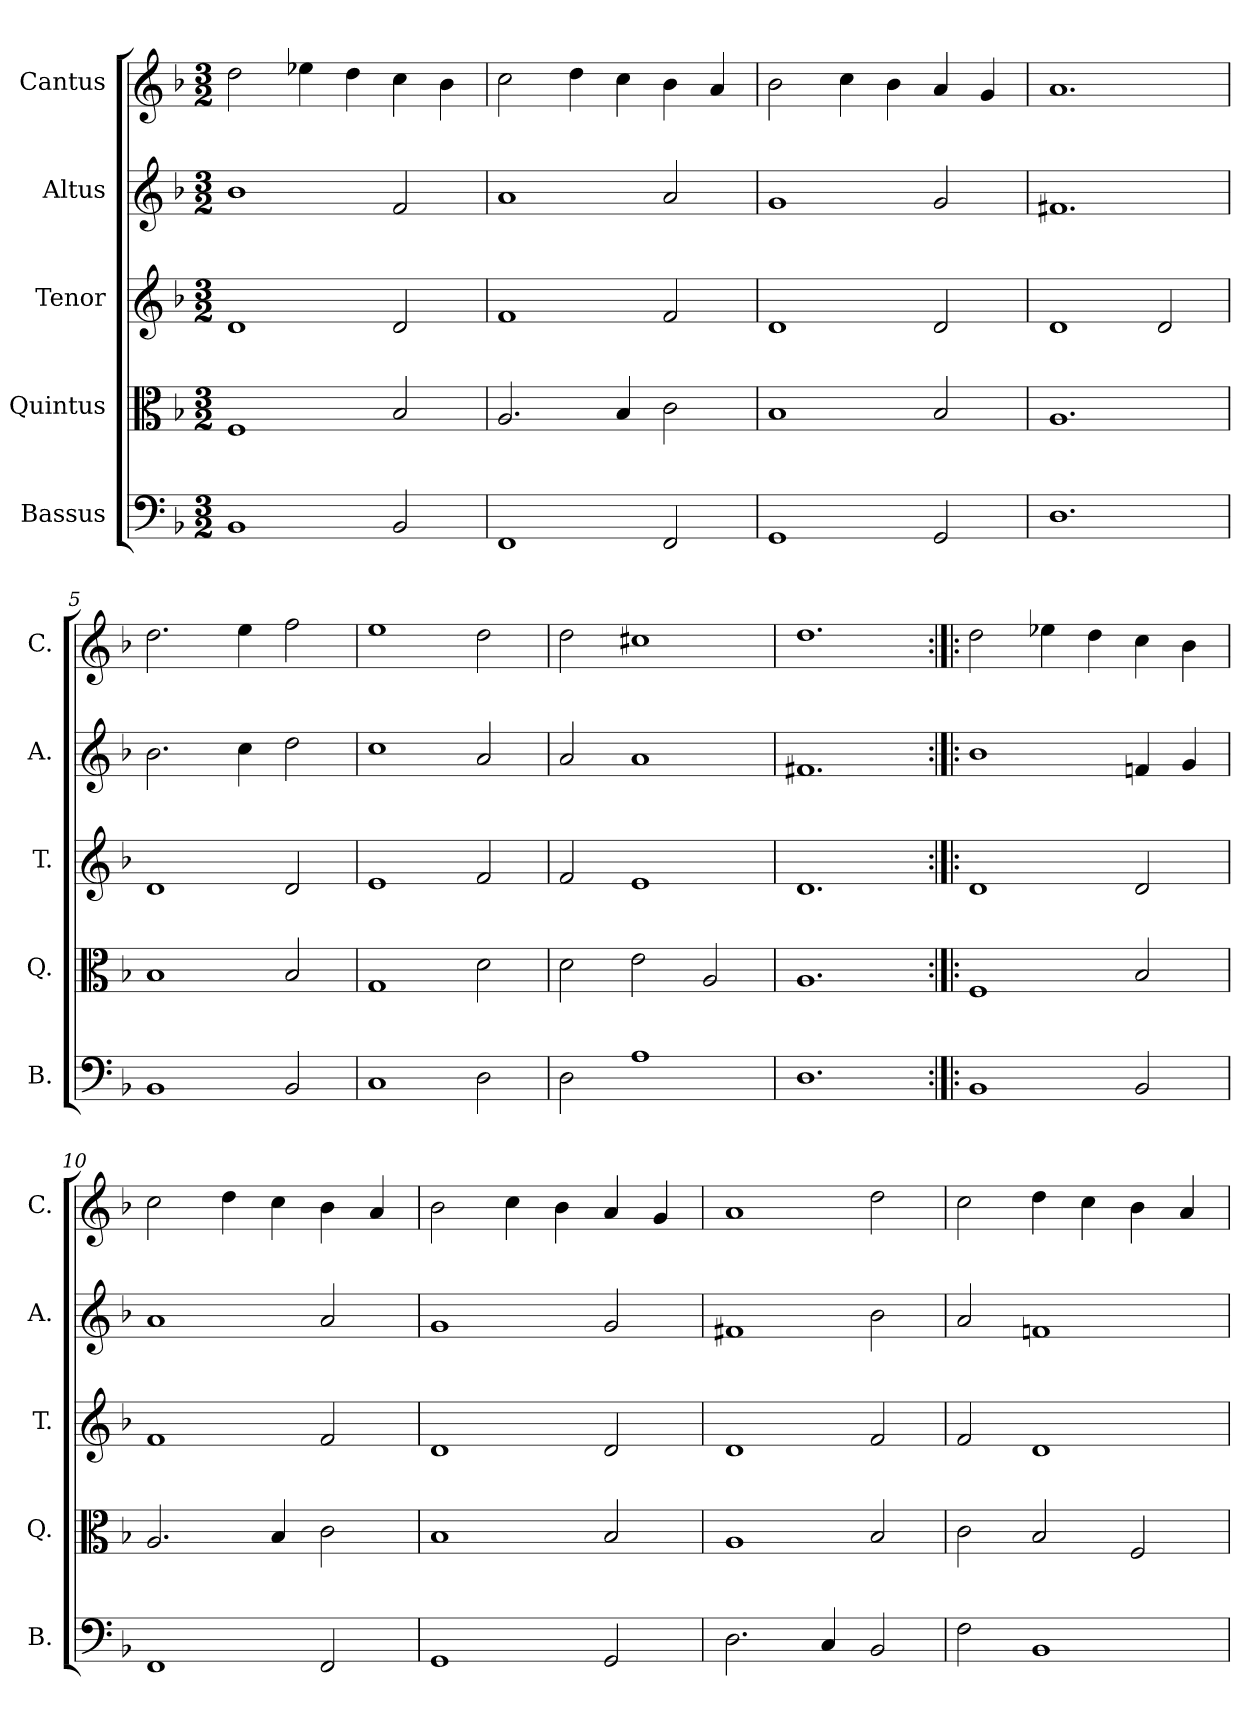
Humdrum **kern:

**kern	**kern	**kern	**kern	**kern
*part5	*part4	*part3	*part2	*part1
*staff5	*staff4	*staff3	*staff2	*staff1
*I"Bassus	*I"Quintus	*I"Tenor	*I"Altus	*I"Cantus
*I'B.	*I'Q.	*I'T.	*I'A.	*I'C.
*clefF4	*clefC3	*clefG2	*clefG2	*clefG2
*k[b-]	*k[b-]	*k[b-]	*k[b-]	*k[b-]
*F:	*F:	*F:	*F:	*F:
*M3/2	*M3/2	*M3/2	*M3/2	*M3/2
=1	=1	=1	=1	=1
1BB-	1F	1d	1b-	2dd\
.	.	.	.	4ee-X\
.	.	.	.	4dd\
2BB-/	2B-/	2d/	2f/	4cc\
.	.	.	.	4b-\
=2	=2	=2	=2	=2
1FF	2.A/	1f	1a	2cc\
.	.	.	.	4dd\
.	4B-/	.	.	4cc\
2FF/	2c\	2f/	2a/	4b-\
.	.	.	.	4a/
=3	=3	=3	=3	=3
1GG	1B-	1d	1g	2b-\
.	.	.	.	4cc\
.	.	.	.	4b-\
2GG/	2B-/	2d/	2g/	4a/
.	.	.	.	4g/
=4	=4	=4	=4	=4
1.D	1.A	1d	1.f#X	1.a
.	.	2d/	.	.
!!LO:LB:g=z
=5	=5	=5	=5	=5
1BB-	1B-	1d	2.b-\	2.dd\
.	.	.	4cc\	4ee\
2BB-/	2B-/	2d/	2dd\	2ff\
=6	=6	=6	=6	=6
1C	1G	1e	1cc	1ee
2D\	2d\	2f/	2a/	2dd\
=7	=7	=7	=7	=7
2D\	2d\	2f/	2a/	2dd\
1A	2e\	1e	1a	1cc#X
.	2A/	.	.	.
=8	=8	=8	=8	=8
1.D	1.A	1.d	1.f#X	1.dd
=9:|!|:	=9:|!|:	=9:|!|:	=9:|!|:	=9:|!|:
1BB-	1F	1d	1b-	2dd\
.	.	.	.	4ee-X\
.	.	.	.	4dd\
2BB-/	2B-/	2d/	4fn/	4cc\
.	.	.	4g/	4b-\
!!LO:PB:g=z
=10	=10	=10	=10	=10
1FF	2.A/	1f	1a	2cc\
.	.	.	.	4dd\
.	4B-/	.	.	4cc\
2FF/	2c\	2f/	2a/	4b-\
.	.	.	.	4a/
=11	=11	=11	=11	=11
1GG	1B-	1d	1g	2b-\
.	.	.	.	4cc\
.	.	.	.	4b-\
2GG/	2B-/	2d/	2g/	4a/
.	.	.	.	4g/
=12	=12	=12	=12	=12
2.D\	1A	1d	1f#X	1a
4C/	.	.	.	.
2BB-/	2B-/	2f/	2b-\	2dd\
=13	=13	=13	=13	=13
2F\	2c\	2f/	2a/	2cc\
1BB-	2B-/	1d	1fn	4dd\
.	.	.	.	4cc\
.	2F/	.	.	4b-\
.	.	.	.	4a/
=	=	=	=	=
*-	*-	*-	*-	*-
